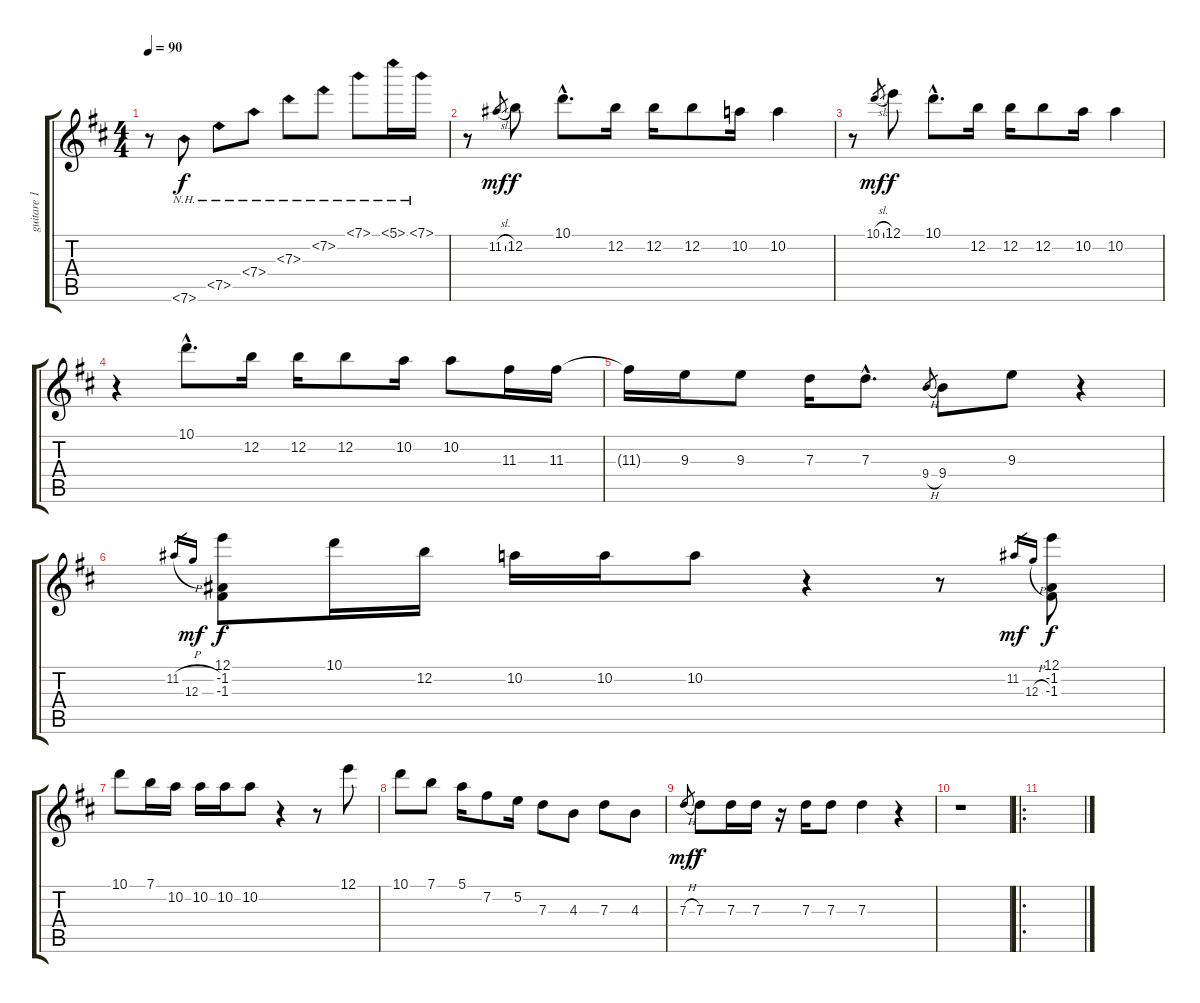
\track ("guitare 1 (intro)" "guitare 1 ") {instrument acousticguitarnylon}
\staff {score tabs}
\tuning (E4 B3 G3 D3 A2 E2) {hide}
\ts (4 4)
\tempo 90
\clef g2
\ks d
r.8{dy f instrument acousticguitarnylon} 7.6{nh}.8 7.5{nh}.8 7.4{nh}.8 7.3{nh}.8 7.2{nh}.8 7.1{nh}.8 5.1{nh}.16 7.1{nh}.16 |
r.8 11.2{sl}.8{gr dy mf} 12.2.8{dy f} 10.1{hac}.8{d} 12.2.16 12.2.16 12.2.8 10.2.16 10.2.4 |
r.8 10.1{sl}.8{gr dy mf} 12.1.8{dy f} 10.1{hac}.8{d} 12.2.16 12.2.16 12.2.8 10.2.16 10.2.4 |
r.4 10.1{hac}.8{d} 12.2.16 12.2.16 12.2.8 10.2.16 10.2.8 11.3.16 11.3.16 |
11.3{t}.16 9.3.16 9.3.8 7.3.16 7.3{hac}.8{d} 9.4{h}.8{gr} 9.4.8 9.3.8 r.4 |
11.2{h}.16{gr} 12.3.16{gr dy mf} (12.1 -1.2 -1.3).8{dy f} 10.1.16 12.2.16 10.2.16 10.2.16 10.2.8 r.4 r.8 11.2.16{gr dy mf} 12.3{h}.16{gr} (12.1 -1.2 -1.3).8{dy f} |
10.1.8 7.1.16 10.2.16 10.2.16 10.2.16 10.2.8 r.4 r.8 12.1.8 |
10.1.8 7.1.8 5.1.16 7.2.8 5.2.16 7.3.8 4.3.8 7.3.8 4.3.8 |
7.3{h}.8{gr dy mf} 7.3.8{dy f} 7.3.16 7.3.16 r.16 7.3.16 7.3.8 7.3.4 r.4 |
r.1 |
\ro
